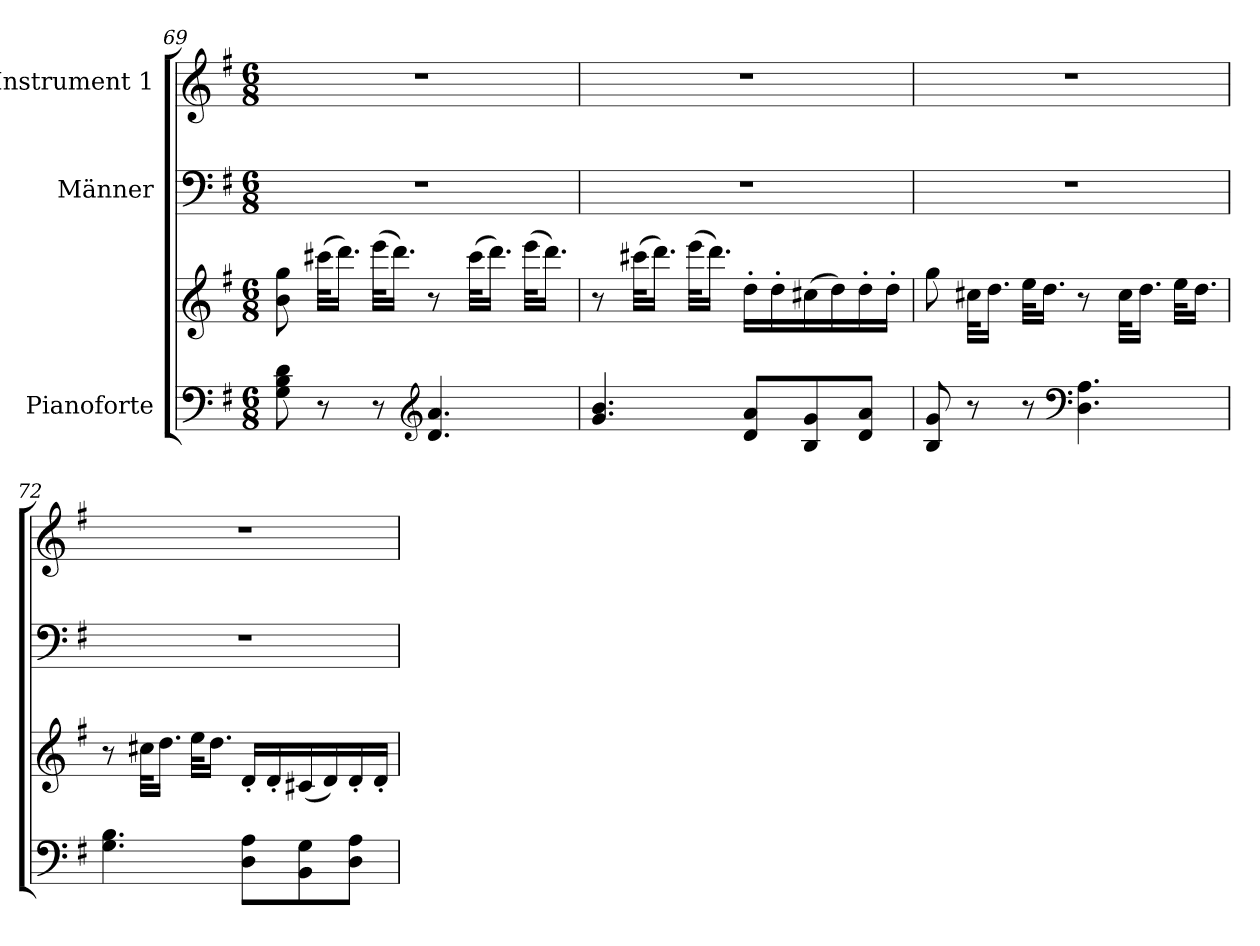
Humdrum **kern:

**kern	**kern	**kern	**kern
*part3	*part3	*part2	*part1
*staff4	*staff3	*staff2	*staff1
*I"Pianoforte	*	*I"Männer	*I"Instrument 1
!!LO:LB:g=z
*clefF4	*clefG2	*clefF4	*clefG2
*k[f#]	*k[f#]	*k[f#]	*k[f#]
*G:	*G:	*G:	*G:
*M6/8	*M6/8	*M6/8	*M6/8
=69	=69	=69	=69
8G\ 8B\ 8d\	8b\ 8gg\	2.r	2.r
8r	(<32ccc#X\KLL	.	.
.	16.ddd\JJ)	.	.
8r	(<32eee\KLL	.	.
.	16.ddd\JJ)	.	.
*clefG2	*	*	*
4.d/ 4.a/	8r	.	.
.	(<32ccc#\KLL	.	.
.	16.ddd\JJ)	.	.
.	(<32eee\KLL	.	.
.	16.ddd\JJ)	.	.
=70	=70	=70	=70
4.g/ 4.b/	8r	2.r	2.r
.	(<32ccc#X\KLL	.	.
.	16.ddd\JJ)	.	.
.	(<32eee\KLL	.	.
.	16.ddd\JJ)	.	.
8d/ 8a/L	16dd'\LL	.	.
.	16dd'\	.	.
8B/ 8g/	(>16cc#X\	.	.
.	16dd\)	.	.
8d/ 8a/J	16dd'\	.	.
.	16dd'\JJ	.	.
=71	=71	=71	=71
8B/ 8g/	8gg\	2.r	2.r
8r	32cc#X\KLL	.	.
.	16.dd\JJ	.	.
8r	32ee\KLL	.	.
.	16.dd\JJ	.	.
*clefF4	*	*	*
4.D\ 4.A\	8r	.	.
.	32cc#\KLL	.	.
.	16.dd\JJ	.	.
.	32ee\KLL	.	.
.	16.dd\JJ	.	.
=72	=72	=72	=72
4.G\ 4.B\	8r	2.r	2.r
.	32cc#X\KLL	.	.
.	16.dd\JJ	.	.
.	32ee\KLL	.	.
.	16.dd\JJ	.	.
8D\ 8A\L	16d'/LL	.	.
.	16d'/	.	.
8BB\ 8G\	(<16c#X/	.	.
.	16d/)	.	.
8D\ 8A\J	16d'/	.	.
.	16d'/JJ	.	.
=	=	=	=
*-	*-	*-	*-
